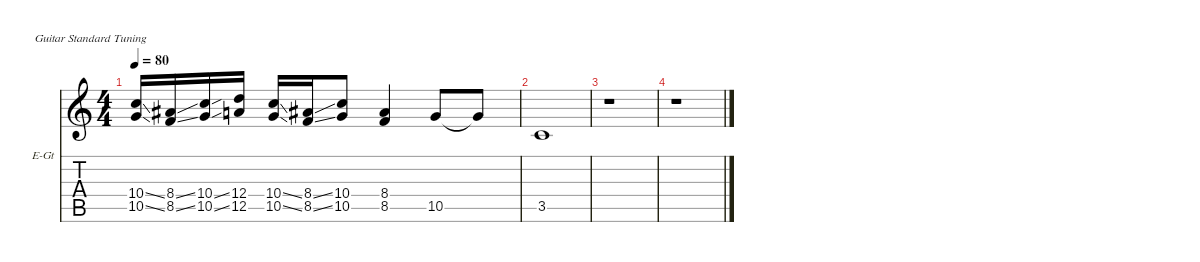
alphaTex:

\hideDynamics
\bracketExtendMode nobrackets
\firstSystemTrackNameOrientation horizontal
\otherSystemsTrackNameOrientation horizontal
\track ("solo" "E-Gt") {instrument distortionguitar}
\staff {score tabs}
\tuning (E4 B3 G3 D3 A2 E2)
\ts (4 4)
\tempo 80
\clef g2
\ks c
(10.4{ss} 10.5{ss}).16{dy f} (8.4{ss acc #} 8.5{ss}).16 (10.4{ss} 10.5{ss}).16 (12.4 12.5).16 (10.4{ss} 10.5{ss}).16 (8.4{ss acc #} 8.5{ss}).16 (10.4 10.5).8 (8.4{acc #} 8.5).4 10.5.8 10.5{t}.8 |
3.5.1 |
r.1 |
r.1
